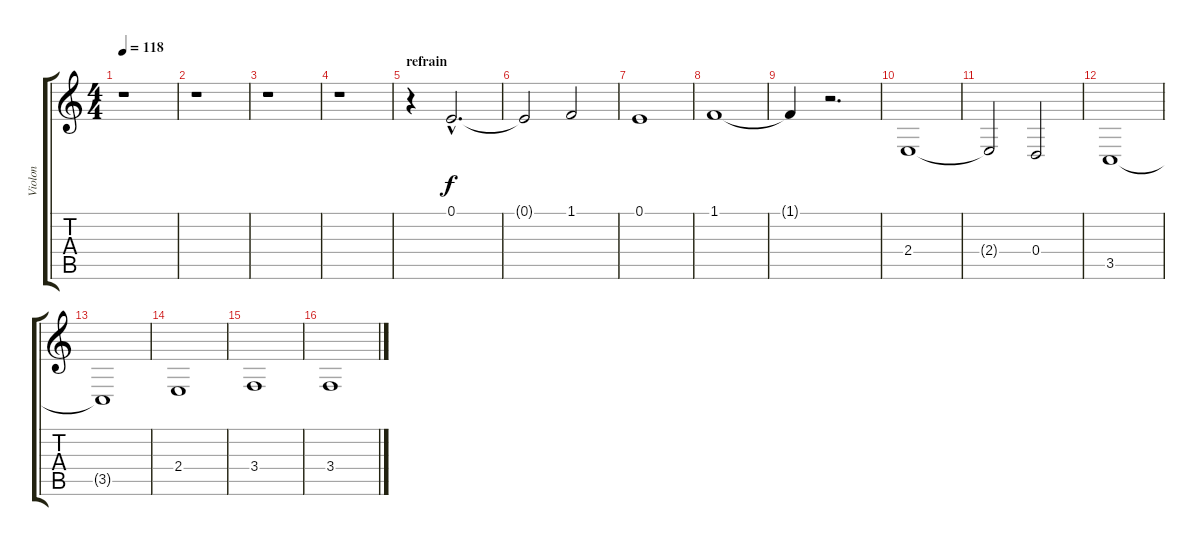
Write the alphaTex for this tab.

\track ("Violon" "Violon") {instrument stringensemble1}
\staff {score tabs}
\tuning (E4 B3 G3 D3 A2 E2) {hide}
\ts (4 4)
\tempo 118
\clef g2
\ks c
r.1{dy f} |
r.1 |
r.1 |
r.1 |
\section ("" "refrain")
r.4 0.1{hac}.2{d} |
0.1{t}.2 1.1.2 |
0.1.1 |
1.1.1 |
1.1{t}.4 r.2{d} |
2.4.1 |
2.4{t}.2 0.4.2 |
3.5.1 |
3.5{t}.1 |
2.4.1 |
3.4.1 |
3.4.1
